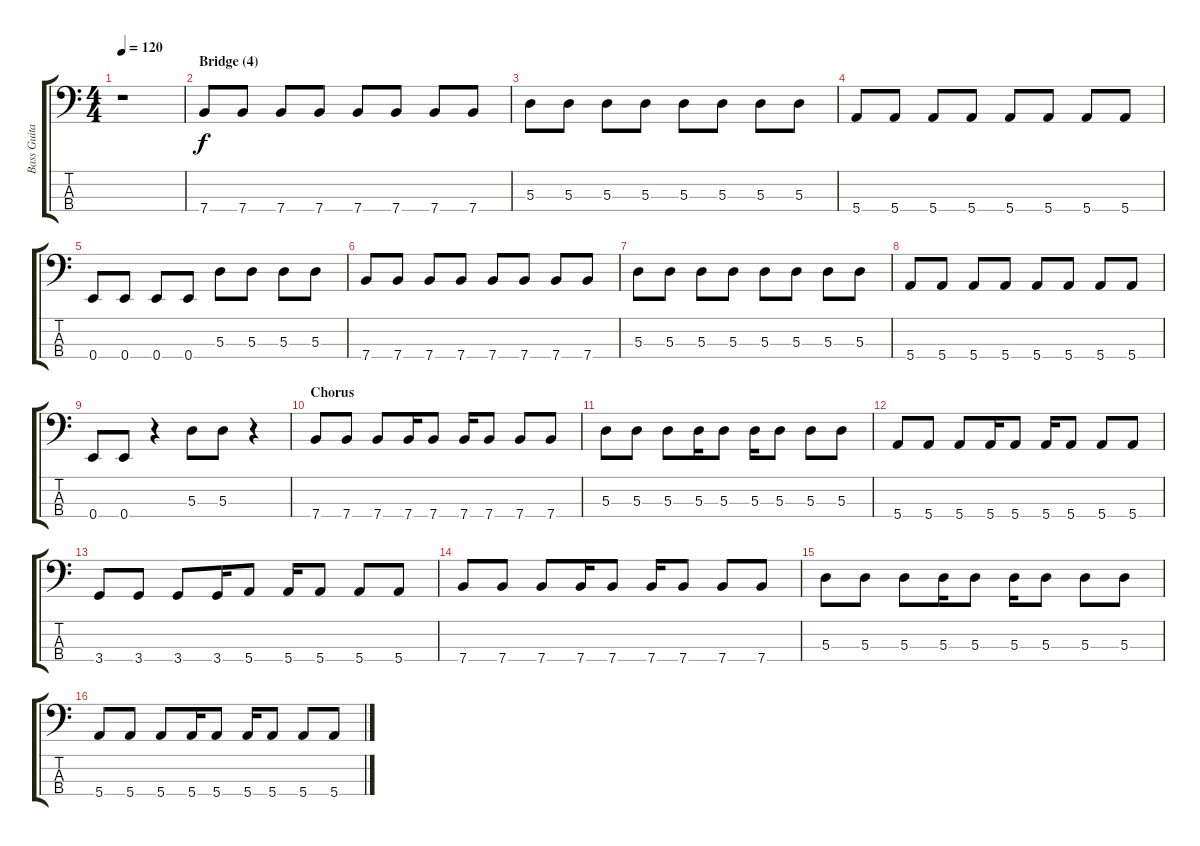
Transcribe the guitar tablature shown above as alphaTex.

\track ("Bass Guitar" "Bass Guita") {instrument electricbasspick}
\staff {score tabs}
\tuning (G2 D2 A1 E1) {hide}
\ts (4 4)
\tempo 120
\clef f4
\ks c
r.1{dy f} |
\section ("" "Bridge (4)")
7.4.8 7.4.8 7.4.8 7.4.8 7.4.8 7.4.8 7.4.8 7.4.8 |
5.3.8 5.3.8 5.3.8 5.3.8 5.3.8 5.3.8 5.3.8 5.3.8 |
5.4.8 5.4.8 5.4.8 5.4.8 5.4.8 5.4.8 5.4.8 5.4.8 |
0.4.8 0.4.8 0.4.8 0.4.8 5.3.8 5.3.8 5.3.8 5.3.8 |
7.4.8 7.4.8 7.4.8 7.4.8 7.4.8 7.4.8 7.4.8 7.4.8 |
5.3.8 5.3.8 5.3.8 5.3.8 5.3.8 5.3.8 5.3.8 5.3.8 |
5.4.8 5.4.8 5.4.8 5.4.8 5.4.8 5.4.8 5.4.8 5.4.8 |
0.4.8 0.4.8 r.4 5.3.8 5.3.8 r.4 |
\section ("" "Chorus")
7.4.8 7.4.8 7.4.8 7.4.16 7.4.8 7.4.16 7.4.8 7.4.8 7.4.8 |
5.3.8 5.3.8 5.3.8 5.3.16 5.3.8 5.3.16 5.3.8 5.3.8 5.3.8 |
5.4.8 5.4.8 5.4.8 5.4.16 5.4.8 5.4.16 5.4.8 5.4.8 5.4.8 |
3.4.8 3.4.8 3.4.8 3.4.16 5.4.8 5.4.16 5.4.8 5.4.8 5.4.8 |
7.4.8 7.4.8 7.4.8 7.4.16 7.4.8 7.4.16 7.4.8 7.4.8 7.4.8 |
5.3.8 5.3.8 5.3.8 5.3.16 5.3.8 5.3.16 5.3.8 5.3.8 5.3.8 |
5.4.8 5.4.8 5.4.8 5.4.16 5.4.8 5.4.16 5.4.8 5.4.8 5.4.8
